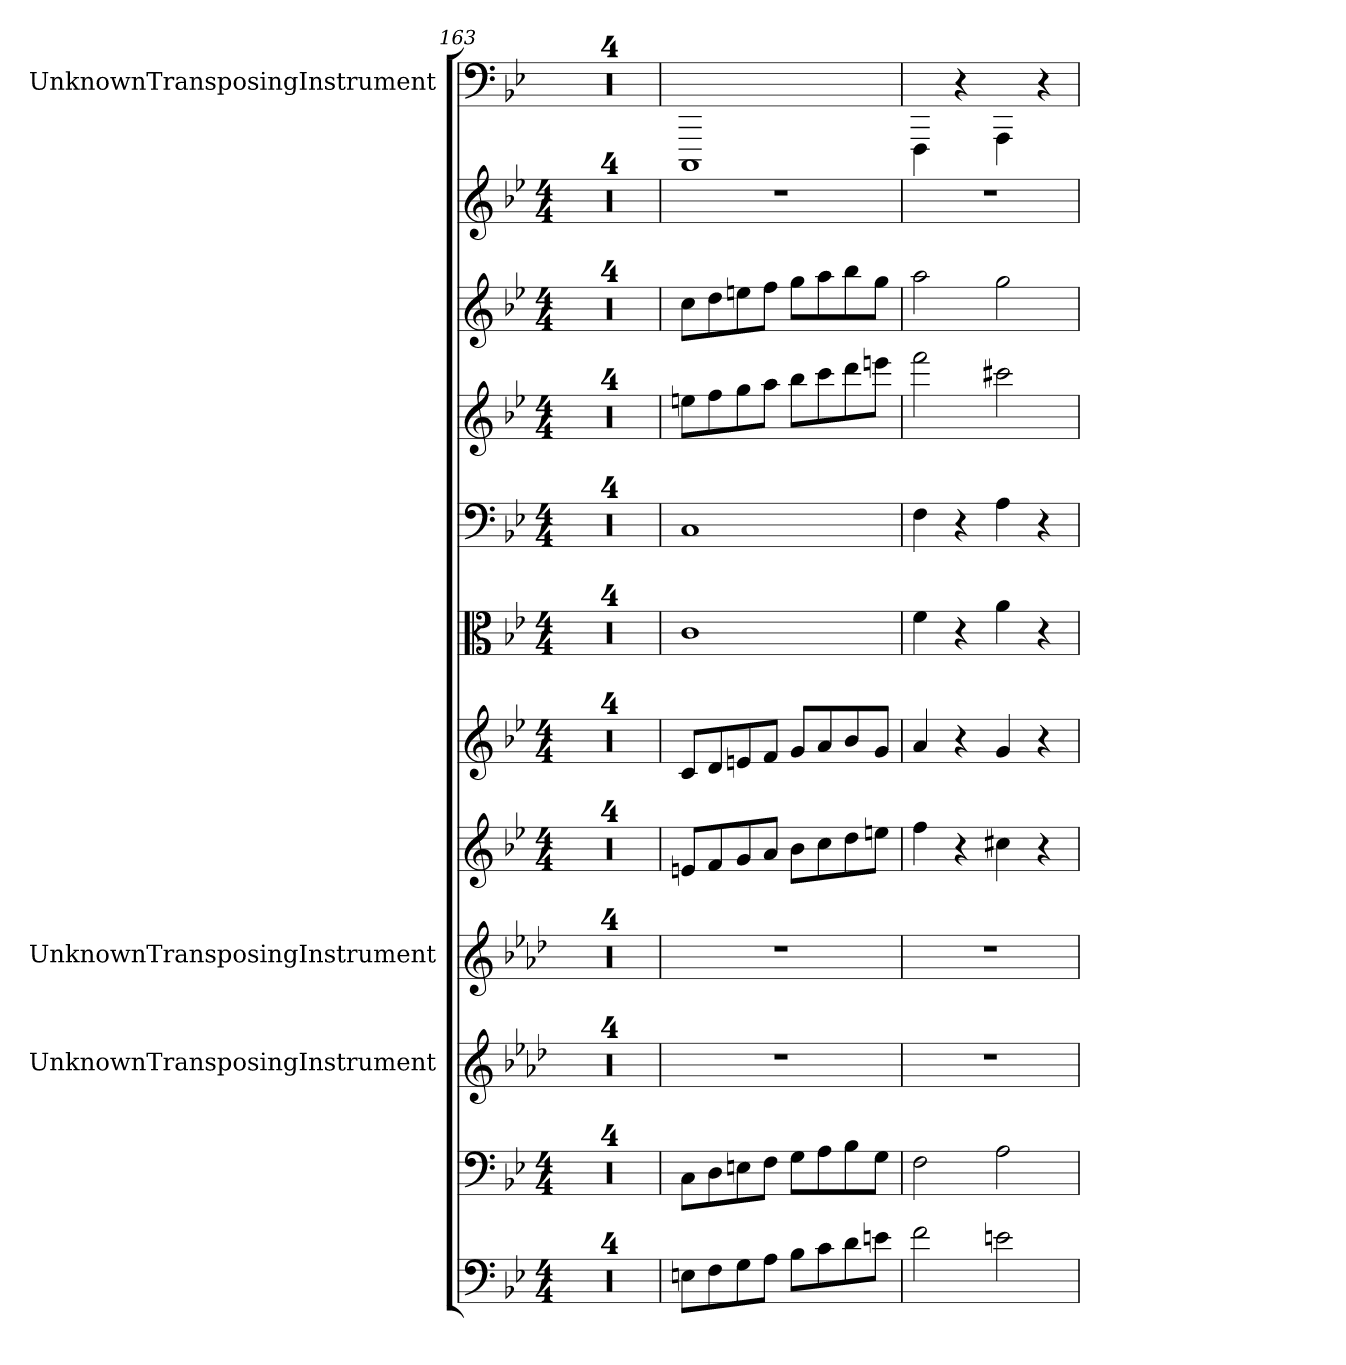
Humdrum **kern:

**kern	**kern	**kern	**kern	**kern	**kern	**kern	**kern	**kern	**kern	**kern	**kern
*part12	*part11	*part10	*part9	*part8	*part7	*part6	*part5	*part4	*part3	*part2	*part1
*staff12	*staff11	*staff10	*staff9	*staff8	*staff7	*staff6	*staff5	*staff4	*staff3	*staff2	*staff1
*	*	*I"UnknownTransposingInstrument	*I"UnknownTransposingInstrument	*	*	*	*	*	*	*	*I"UnknownTransposingInstrument
*clefF4	*clefF4	*clefG2	*clefG2	*clefG2	*clefG2	*clefC3	*clefF4	*clefG2	*clefG2	*clefG2	*clefF4
*	*	*ITrd-1c-2	*ITrd-1c-2	*	*	*	*	*	*	*	*ITrd-7c-12
*k[b-e-]	*k[b-e-]	*k[b-e-]	*k[b-e-]	*k[b-e-]	*k[b-e-]	*k[b-e-]	*k[b-e-]	*k[b-e-]	*k[b-e-]	*k[b-e-]	*k[b-e-]
*M4/4	*M4/4	*	*	*M4/4	*M4/4	*M4/4	*M4/4	*M4/4	*M4/4	*M4/4	*
=163	=163	=163	=163	=163	=163	=163	=163	=163	=163	=163	=163
1r	1r	1r	1r	1r	1r	1r	1r	1r	1r	1r	1r
=164	=164	=164	=164	=164	=164	=164	=164	=164	=164	=164	=164
1r	1r	1r	1r	1r	1r	1r	1r	1r	1r	1r	1r
=165	=165	=165	=165	=165	=165	=165	=165	=165	=165	=165	=165
1r	1r	1r	1r	1r	1r	1r	1r	1r	1r	1r	1r
=166	=166	=166	=166	=166	=166	=166	=166	=166	=166	=166	=166
1r	1r	1r	1r	1r	1r	1r	1r	1r	1r	1r	1r
=167	=167	=167	=167	=167	=167	=167	=167	=167	=167	=167	=167
8En\L	8C\L	1r	1r	8en/L	8c/L	1c\	1C/	8een\L	8cc\L	1r	1CC/
8F\	8D\	.	.	8f/	8d/	.	.	8ff\	8dd\	.	.
8G\	8En\	.	.	8g/	8en/	.	.	8gg\	8een\	.	.
8A\J	8F\J	.	.	8a/J	8f/J	.	.	8aa\J	8ff\J	.	.
8B-\L	8G\L	.	.	8b-\L	8g/L	.	.	8bb-\L	8gg\L	.	.
8c\	8A\	.	.	8cc\	8a/	.	.	8ccc\	8aa\	.	.
8d\	8B-\	.	.	8dd\	8b-/	.	.	8ddd\	8bb-\	.	.
8en\J	8G\J	.	.	8een\J	8g/J	.	.	8eeen\J	8gg\J	.	.
=168	=168	=168	=168	=168	=168	=168	=168	=168	=168	=168	=168
2f\	2F\	1r	1r	4ff\	4a/	4f\	4F\	2fff\	2aa\	1r	4FF\
.	.	.	.	4r	4r	4r	4r	.	.	.	4r
2en\	2A\	.	.	4cc#X\	4g/	4a\	4A\	2ccc#X\	2gg\	.	4AA\
.	.	.	.	4r	4r	4r	4r	.	.	.	4r
=	=	=	=	=	=	=	=	=	=	=	=
*-	*-	*-	*-	*-	*-	*-	*-	*-	*-	*-	*-
